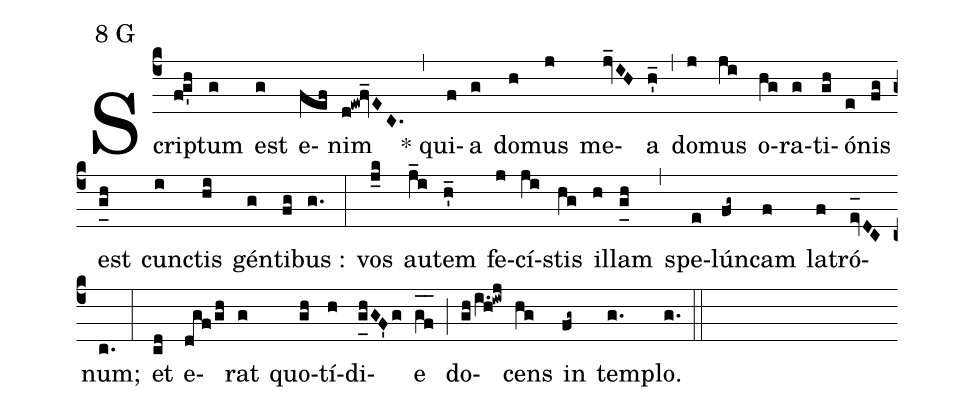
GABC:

mode:8 G;
%%
(c4) Scri(fg'h)ptum(g) est(g) e(fef)nim(d!ew!fv_EC.) (,) * qui(f)a(g) do(h)mus(j) me(jv_IH)a(h'_) (,) do(j)mus(ji) o(hg)ra(g)ti(gh)ó(e)nis(fg) est(g_[uh:l]h) cun(i)ctis(hi) gén(g)ti(fg)bus :(g.) (:) vos(j_k) au(j_i)tem(h'_) fe(j)cí(ji)stis(hg) il(h)lam(g_[uh:l]h) (,) spe(e)lún(fg~)cam(f) la(f)tró(ev_[oh:h]DC)num;(c.) (:) et(cd) e(dgf/gh)rat(g) quo(gh)tí(h)di(g_[uh:l]hGF'g)e(g_[oh:h]f_[oh:h]) (;) do(gh/i.h!iwj)cens(hg) in(fg~) tem(g.)plo.(g.) (::)
